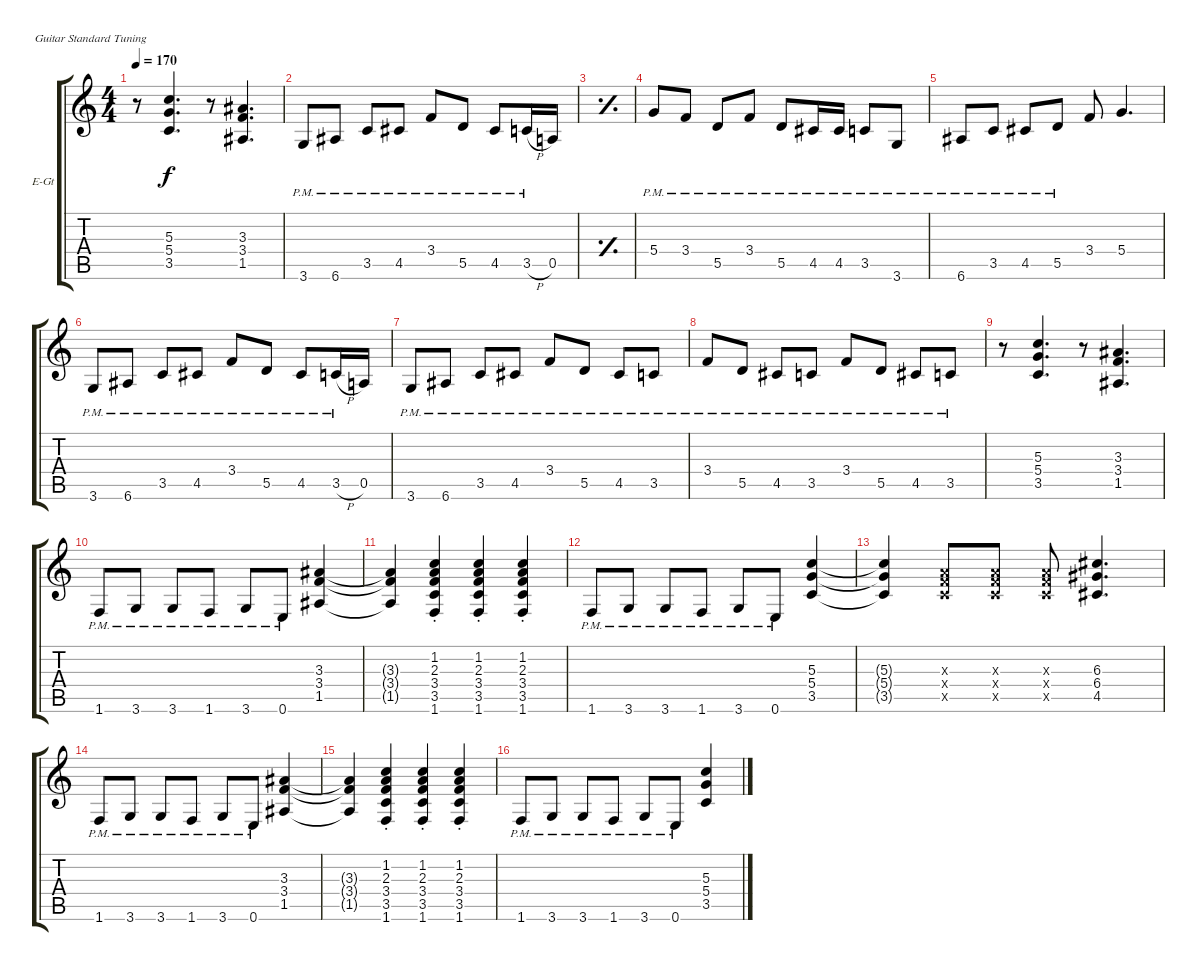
\bracketExtendMode groupsimilarinstruments
\firstSystemTrackNameOrientation horizontal
\otherSystemsTrackNameOrientation horizontal
\track ("Guitar 1" "E-Gt") {instrument distortionguitar}
\staff {score tabs}
\tuning (E4 B3 G3 D3 A2 E2)
\ts (4 4)
\tempo 170
\clef g2
\ks c
r.8{dy f} (5.3 5.4 3.5).4{d} r.8 (3.3 3.4 1.5).4{d} |
3.6{pm}.8 6.6{pm}.8 3.5{pm}.8 4.5{pm}.8 3.4{pm}.8 5.5{pm}.8 4.5{pm}.8 3.5{h pm}.16 0.5.16 |
\simile simple
|
\simile none
5.4{pm}.8 3.4{pm}.8 5.5{pm}.8 3.4{pm}.8 5.5{pm}.8 4.5{pm}.16 4.5{pm}.16 3.5{pm}.8 3.6{pm}.8 |
6.6{pm}.8 3.5{pm}.8 4.5{pm}.8 5.5{pm}.8 3.4.8 5.4.4{d} |
3.6{pm}.8 6.6{pm}.8 3.5{pm}.8 4.5{pm}.8 3.4{pm}.8 5.5{pm}.8 4.5{pm}.8 3.5{h pm}.16 0.5.16 |
3.6{pm}.8 6.6{pm}.8 3.5{pm}.8 4.5{pm}.8 3.4{pm}.8 5.5{pm}.8 4.5{pm}.8 3.5{pm}.8 |
3.4{pm}.8 5.5{pm}.8 4.5{pm}.8 3.5{pm}.8 3.4{pm}.8 5.5{pm}.8 4.5{pm}.8 3.5{pm}.8 |
r.8 (5.3 5.4 3.5).4{d} r.8 (3.3 3.4 1.5).4{d} |
1.6{pm}.8 3.6{pm}.8 3.6{pm}.8 1.6{pm}.8 3.6{pm}.8 0.6{pm}.8 (3.3 3.4 1.5).4 |
(3.3{t} 3.4{t} 1.5{t}).4 (1.2{st} 2.3{st} 3.4{st} 3.5{st} 1.6{st}).4 (1.2{st} 2.3{st} 3.4{st} 3.5{st} 1.6{st}).4 (1.2{st} 2.3{st} 3.4{st} 3.5{st} 1.6{st}).4 |
1.6{pm}.8 3.6{pm}.8 3.6{pm}.8 1.6{pm}.8 3.6{pm}.8 0.6{pm}.8 (5.3 5.4 3.5).4 |
(5.3{t} 5.4{t} 3.5{t}).4 (2.3{x} 3.4{x} 3.5{x}).8 (2.3{x} 3.4{x} 3.5{x}).8 (2.3{x} 3.4{x} 3.5{x}).8 (6.3 6.4 4.5).4{d} |
1.6{pm}.8 3.6{pm}.8 3.6{pm}.8 1.6{pm}.8 3.6{pm}.8 0.6{pm}.8 (3.3 3.4 1.5).4 |
(3.3{t} 3.4{t} 1.5{t}).4 (1.2{st} 2.3{st} 3.4{st} 3.5{st} 1.6{st}).4 (1.2{st} 2.3{st} 3.4{st} 3.5{st} 1.6{st}).4 (1.2{st} 2.3{st} 3.4{st} 3.5{st} 1.6{st}).4 |
1.6{pm}.8 3.6{pm}.8 3.6{pm}.8 1.6{pm}.8 3.6{pm}.8 0.6{pm}.8 (5.3 5.4 3.5).4
